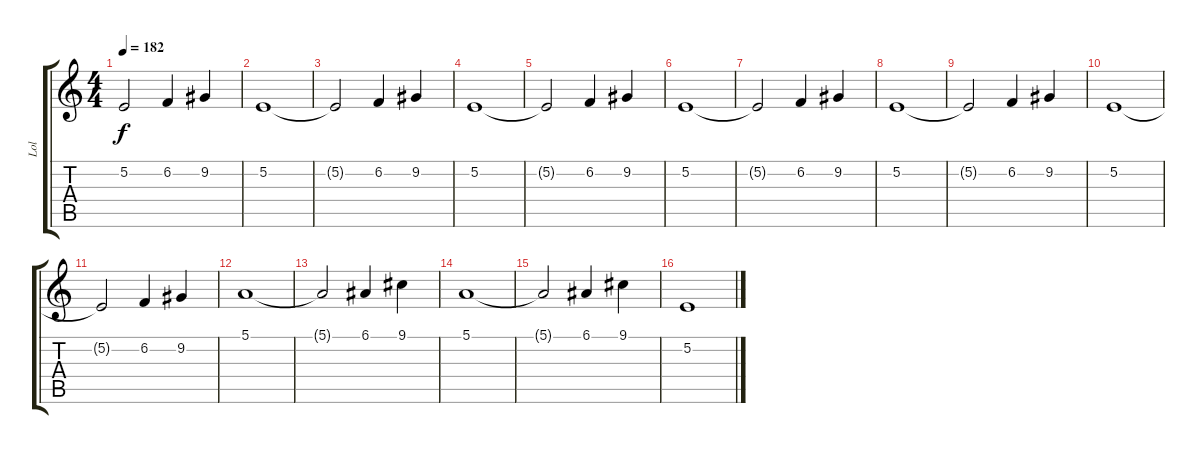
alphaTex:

\track ("Lol" "Lol") {instrument stringensemble1}
\staff {score tabs}
\tuning (E4 B3 G3 D3 A2 E2) {hide}
\ts (4 4)
\tempo 182
\clef g2
\ks c
5.2{t}.2{dy f} 6.2.4 9.2.4 |
5.2.1 |
5.2{t}.2 6.2.4 9.2.4 |
5.2.1 |
5.2{t}.2 6.2.4 9.2.4 |
5.2.1 |
5.2{t}.2 6.2.4 9.2.4 |
5.2.1 |
5.2{t}.2 6.2.4 9.2.4 |
5.2.1 |
5.2{t}.2 6.2.4 9.2.4 |
5.1.1 |
5.1{t}.2 6.1.4 9.1.4 |
5.1.1 |
5.1{t}.2 6.1.4 9.1.4 |
5.2.1
